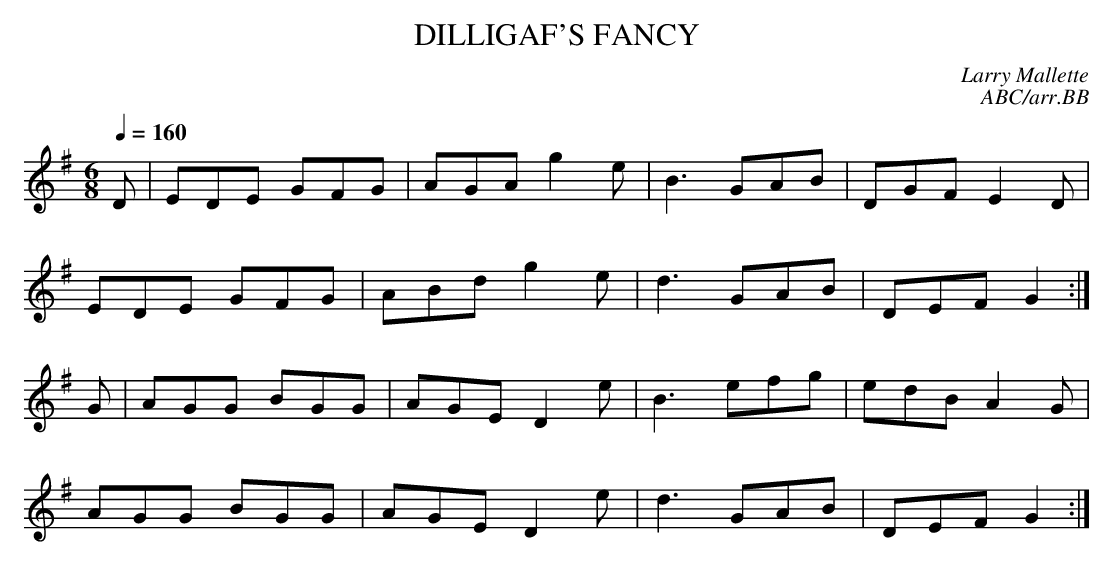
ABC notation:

X:1
T:DILLIGAF'S FANCY
C:Larry Mallette
C:ABC/arr.BB
Q:1/4=160
M:6/8
L:1/8
K:G
D|EDE GFG|AGA g2e|B3 GAB|DGF E2D|
EDE GFG|ABd g2e|d3 GAB|DEF G2 :|
G|AGG BGG|AGE D2e|B3 efg|edB A2G|
AGG BGG|AGE D2e|d3 GAB|DEF G2:|
